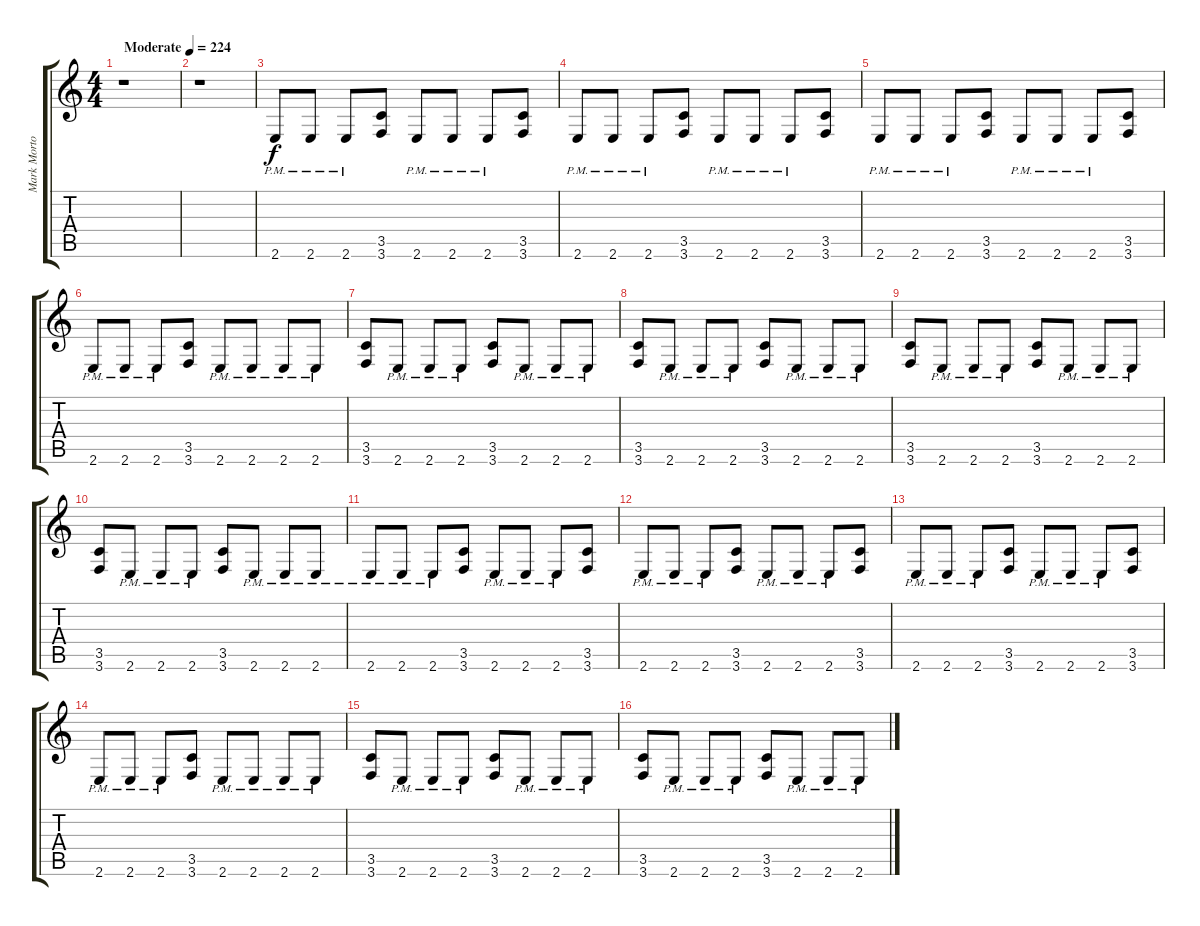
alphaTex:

\track ("Mark Morton - Lead Guitar" "Mark Morto") {instrument distortionguitar}
\staff {score tabs}
\tuning (E4 B3 G3 D3 A2 D2) {hide}
\ts (4 4)
\tempo (224 "Moderate")
\clef g2
\ks c
r.1{dy f instrument distortionguitar} |
r.1 |
2.6{pm}.8 2.6{pm}.8 2.6{pm}.8 (3.5 3.6).8 2.6{pm}.8 2.6{pm}.8 2.6{pm}.8 (3.5 3.6).8 |
2.6{pm}.8 2.6{pm}.8 2.6{pm}.8 (3.5 3.6).8 2.6{pm}.8 2.6{pm}.8 2.6{pm}.8 (3.5 3.6).8 |
2.6{pm}.8 2.6{pm}.8 2.6{pm}.8 (3.5 3.6).8 2.6{pm}.8 2.6{pm}.8 2.6{pm}.8 (3.5 3.6).8 |
2.6{pm}.8 2.6{pm}.8 2.6{pm}.8 (3.5 3.6).8 2.6{pm}.8 2.6{pm}.8 2.6{pm}.8 2.6{pm}.8 |
(3.5 3.6).8 2.6{pm}.8 2.6{pm}.8 2.6{pm}.8 (3.5 3.6).8 2.6{pm}.8 2.6{pm}.8 2.6{pm}.8 |
(3.5 3.6).8 2.6{pm}.8 2.6{pm}.8 2.6{pm}.8 (3.5 3.6).8 2.6{pm}.8 2.6{pm}.8 2.6{pm}.8 |
(3.5 3.6).8 2.6{pm}.8 2.6{pm}.8 2.6{pm}.8 (3.5 3.6).8 2.6{pm}.8 2.6{pm}.8 2.6{pm}.8 |
(3.5 3.6).8 2.6{pm}.8 2.6{pm}.8 2.6{pm}.8 (3.5 3.6).8 2.6{pm}.8 2.6{pm}.8 2.6{pm}.8 |
2.6{pm}.8 2.6{pm}.8 2.6{pm}.8 (3.5 3.6).8 2.6{pm}.8 2.6{pm}.8 2.6{pm}.8 (3.5 3.6).8 |
2.6{pm}.8 2.6{pm}.8 2.6{pm}.8 (3.5 3.6).8 2.6{pm}.8 2.6{pm}.8 2.6{pm}.8 (3.5 3.6).8 |
2.6{pm}.8 2.6{pm}.8 2.6{pm}.8 (3.5 3.6).8 2.6{pm}.8 2.6{pm}.8 2.6{pm}.8 (3.5 3.6).8 |
2.6{pm}.8 2.6{pm}.8 2.6{pm}.8 (3.5 3.6).8 2.6{pm}.8 2.6{pm}.8 2.6{pm}.8 2.6{pm}.8 |
(3.5 3.6).8 2.6{pm}.8 2.6{pm}.8 2.6{pm}.8 (3.5 3.6).8 2.6{pm}.8 2.6{pm}.8 2.6{pm}.8 |
(3.5 3.6).8 2.6{pm}.8 2.6{pm}.8 2.6{pm}.8 (3.5 3.6).8 2.6{pm}.8 2.6{pm}.8 2.6{pm}.8
